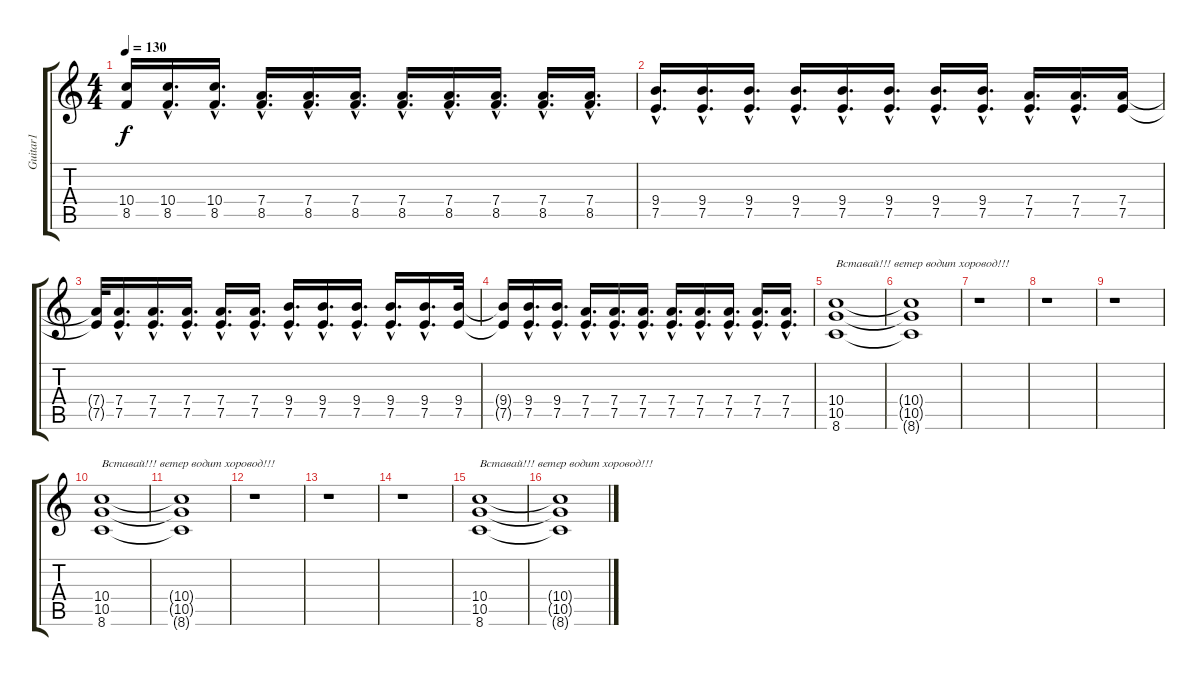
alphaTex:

\track ("Guitar1" "Guitar1") {instrument overdrivenguitar}
\staff {score tabs}
\tuning (E4 B3 G3 D3 A2 E2) {hide}
\ts (4 4)
\tempo 130
\clef g2
\ks c
(10.4{t} 8.5{t}).16{dy f} (10.4{hac} 8.5{hac}).16{d} (10.4{hac} 8.5{hac}).16{d} (7.4{hac} 8.5{hac}).16{d} (7.4{hac} 8.5{hac}).16{d} (7.4{hac} 8.5{hac}).16{d} (7.4{hac} 8.5{hac}).16{d} (7.4{hac} 8.5{hac}).16{d} (7.4{hac} 8.5{hac}).16{d} (7.4{hac} 8.5{hac}).16{d} (7.4{hac} 8.5{hac}).16{d} |
(9.4{hac} 7.5{hac}).16{d} (9.4{hac} 7.5{hac}).16{d} (9.4{hac} 7.5{hac}).16{d} (9.4{hac} 7.5{hac}).16{d} (9.4{hac} 7.5{hac}).16{d} (9.4{hac} 7.5{hac}).16{d} (9.4{hac} 7.5{hac}).16{d} (9.4{hac} 7.5{hac}).16{d} (7.4{hac} 7.5{hac}).16{d} (7.4{hac} 7.5{hac}).16{d} (7.4 7.5).16 |
(7.4{t} 7.5{t}).32 (7.4{hac} 7.5{hac}).16{d} (7.4{hac} 7.5{hac}).16{d} (7.4{hac} 7.5{hac}).16{d} (7.4{hac} 7.5{hac}).16{d} (7.4{hac} 7.5{hac}).16{d} (9.4{hac} 7.5{hac}).16{d} (9.4{hac} 7.5{hac}).16{d} (9.4{hac} 7.5{hac}).16{d} (9.4{hac} 7.5{hac}).16{d} (9.4{hac} 7.5{hac}).16{d} (9.4 7.5).32 |
(9.4{t} 7.5{t}).16 (9.4{hac} 7.5{hac}).16{d} (9.4{hac} 7.5{hac}).16{d} (7.4{hac} 7.5{hac}).16{d} (7.4{hac} 7.5{hac}).16{d} (7.4{hac} 7.5{hac}).16{d} (7.4{hac} 7.5{hac}).16{d} (7.4{hac} 7.5{hac}).16{d} (7.4{hac} 7.5{hac}).16{d} (7.4{hac} 7.5{hac}).16{d} (7.4{hac} 7.5{hac}).16{d} |
(10.4 10.5 8.6).1{txt "Вставай!!! ветер водит хоровод!!!"} |
(10.4{t} 10.5{t} 8.6{t}).1 |
r.1 |
r.1 |
r.1 |
(10.4 10.5 8.6).1{txt "Вставай!!! ветер водит хоровод!!!"} |
(10.4{t} 10.5{t} 8.6{t}).1 |
r.1 |
r.1 |
r.1 |
(10.4 10.5 8.6).1{txt "Вставай!!! ветер водит хоровод!!!"} |
(10.4{t} 10.5{t} 8.6{t}).1
